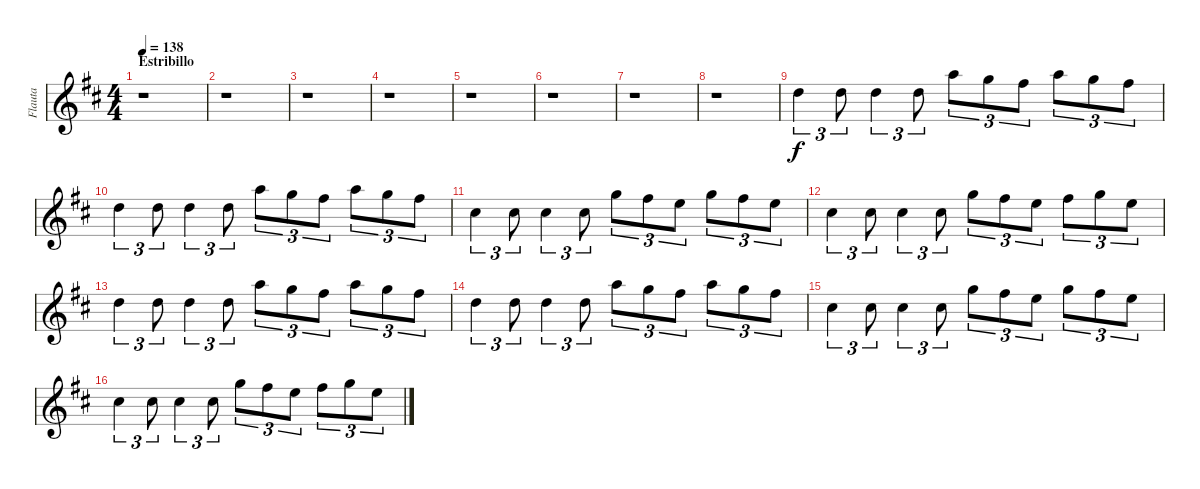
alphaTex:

\track ("Flauta" "Flauta") {instrument flute}
\staff {score}
\tuning (E4 B3 G3 D3 A2 E2) {hide}
\ts (4 4)
\section ("" "Estribillo")
\tempo 138
\clef g2
\ks d
r.1{dy f} |
r.1 |
r.1 |
r.1 |
r.1 |
r.1 |
r.1 |
r.1 |
15.2.4{tu (3 2) volume 12} 15.2.8{tu (3 2)} 15.2.4{tu (3 2)} 15.2.8{tu (3 2)} 17.1.8{tu (3 2)} 15.1.8{tu (3 2)} 14.1.8{tu (3 2)} 17.1.8{tu (3 2)} 15.1.8{tu (3 2)} 14.1.8{tu (3 2)} |
15.2.4{tu (3 2)} 15.2.8{tu (3 2)} 15.2.4{tu (3 2)} 15.2.8{tu (3 2)} 17.1.8{tu (3 2)} 15.1.8{tu (3 2)} 14.1.8{tu (3 2)} 17.1.8{tu (3 2)} 15.1.8{tu (3 2)} 14.1.8{tu (3 2)} |
14.2.4{tu (3 2)} 14.2.8{tu (3 2)} 14.2.4{tu (3 2)} 14.2.8{tu (3 2)} 15.1.8{tu (3 2)} 14.1.8{tu (3 2)} 12.1.8{tu (3 2)} 15.1.8{tu (3 2)} 14.1.8{tu (3 2)} 12.1.8{tu (3 2)} |
14.2.4{tu (3 2)} 14.2.8{tu (3 2)} 14.2.4{tu (3 2)} 14.2.8{tu (3 2)} 15.1.8{tu (3 2)} 14.1.8{tu (3 2)} 12.1.8{tu (3 2)} 14.1.8{tu (3 2)} 15.1.8{tu (3 2)} 12.1.8{tu (3 2)} |
15.2.4{tu (3 2)} 15.2.8{tu (3 2)} 15.2.4{tu (3 2)} 15.2.8{tu (3 2)} 17.1.8{tu (3 2)} 15.1.8{tu (3 2)} 14.1.8{tu (3 2)} 17.1.8{tu (3 2)} 15.1.8{tu (3 2)} 14.1.8{tu (3 2)} |
15.2.4{tu (3 2)} 15.2.8{tu (3 2)} 15.2.4{tu (3 2)} 15.2.8{tu (3 2)} 17.1.8{tu (3 2)} 15.1.8{tu (3 2)} 14.1.8{tu (3 2)} 17.1.8{tu (3 2)} 15.1.8{tu (3 2)} 14.1.8{tu (3 2)} |
14.2.4{tu (3 2)} 14.2.8{tu (3 2)} 14.2.4{tu (3 2)} 14.2.8{tu (3 2)} 15.1.8{tu (3 2)} 14.1.8{tu (3 2)} 12.1.8{tu (3 2)} 15.1.8{tu (3 2)} 14.1.8{tu (3 2)} 12.1.8{tu (3 2)} |
14.2.4{tu (3 2)} 14.2.8{tu (3 2)} 14.2.4{tu (3 2)} 14.2.8{tu (3 2)} 15.1.8{tu (3 2)} 14.1.8{tu (3 2)} 12.1.8{tu (3 2)} 14.1.8{tu (3 2)} 15.1.8{tu (3 2)} 12.1.8{tu (3 2)}
